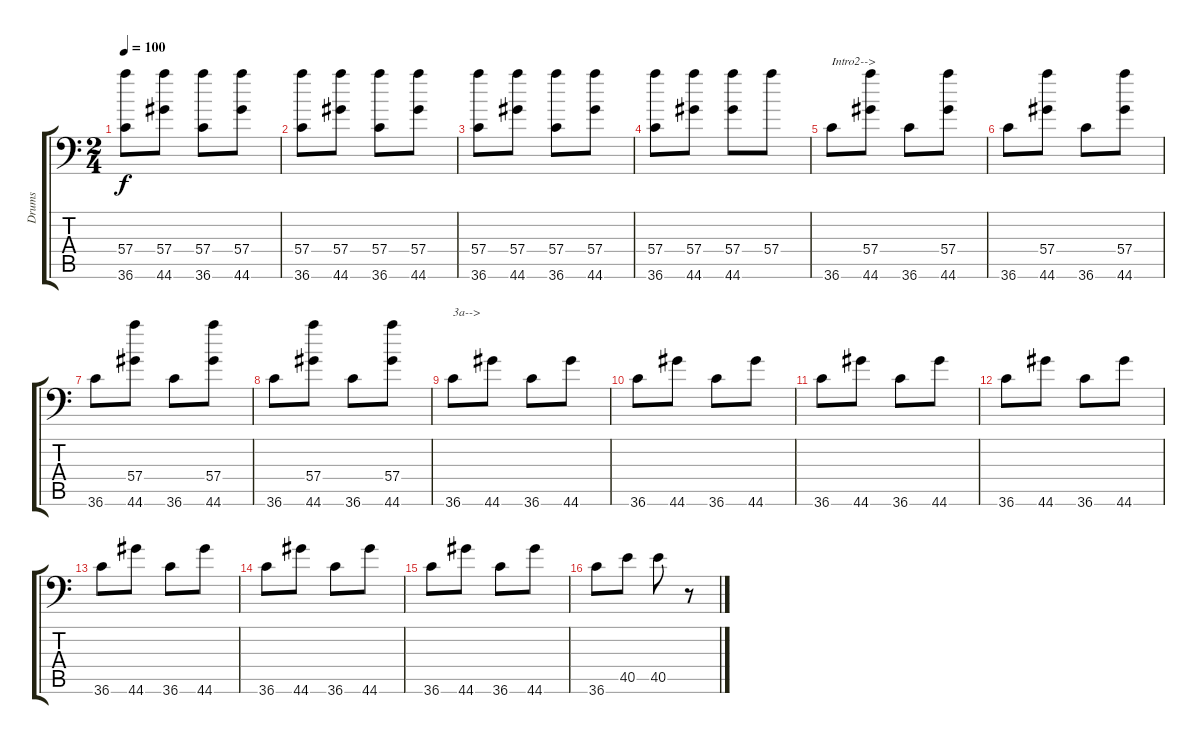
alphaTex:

\track ("Drums" "Drums") {instrument acousticgrandpiano}
\staff {score tabs}
\tuning (C-1 C-1 C-1 C-1 C-1 C-1) {hide}
\ts (2 4)
\tempo 100
\clef f4
\ks c
(57.4 36.6).8{dy f} (57.4 44.6).8 (57.4 36.6).8 (57.4 44.6).8 |
(57.4 36.6).8 (57.4 44.6).8 (57.4 36.6).8 (57.4 44.6).8 |
(57.4 36.6).8 (57.4 44.6).8 (57.4 36.6).8 (57.4 44.6).8 |
(57.4 36.6).8 (57.4 44.6).8 (57.4 44.6).8 57.4.8 |
36.6.8{txt "Intro2-->"} (57.4 44.6).8 36.6.8 (57.4 44.6).8 |
36.6.8 (57.4 44.6).8 36.6.8 (57.4 44.6).8 |
36.6.8 (57.4 44.6).8 36.6.8 (57.4 44.6).8 |
36.6.8 (57.4 44.6).8 36.6.8 (57.4 44.6).8 |
36.6.8{txt "3a-->"} 44.6.8 36.6.8 44.6.8 |
36.6.8 44.6.8 36.6.8 44.6.8 |
36.6.8 44.6.8 36.6.8 44.6.8 |
36.6.8 44.6.8 36.6.8 44.6.8 |
36.6.8 44.6.8 36.6.8 44.6.8 |
36.6.8 44.6.8 36.6.8 44.6.8 |
36.6.8 44.6.8 36.6.8 44.6.8 |
36.6.8 40.5.8 40.5.8 r.8
